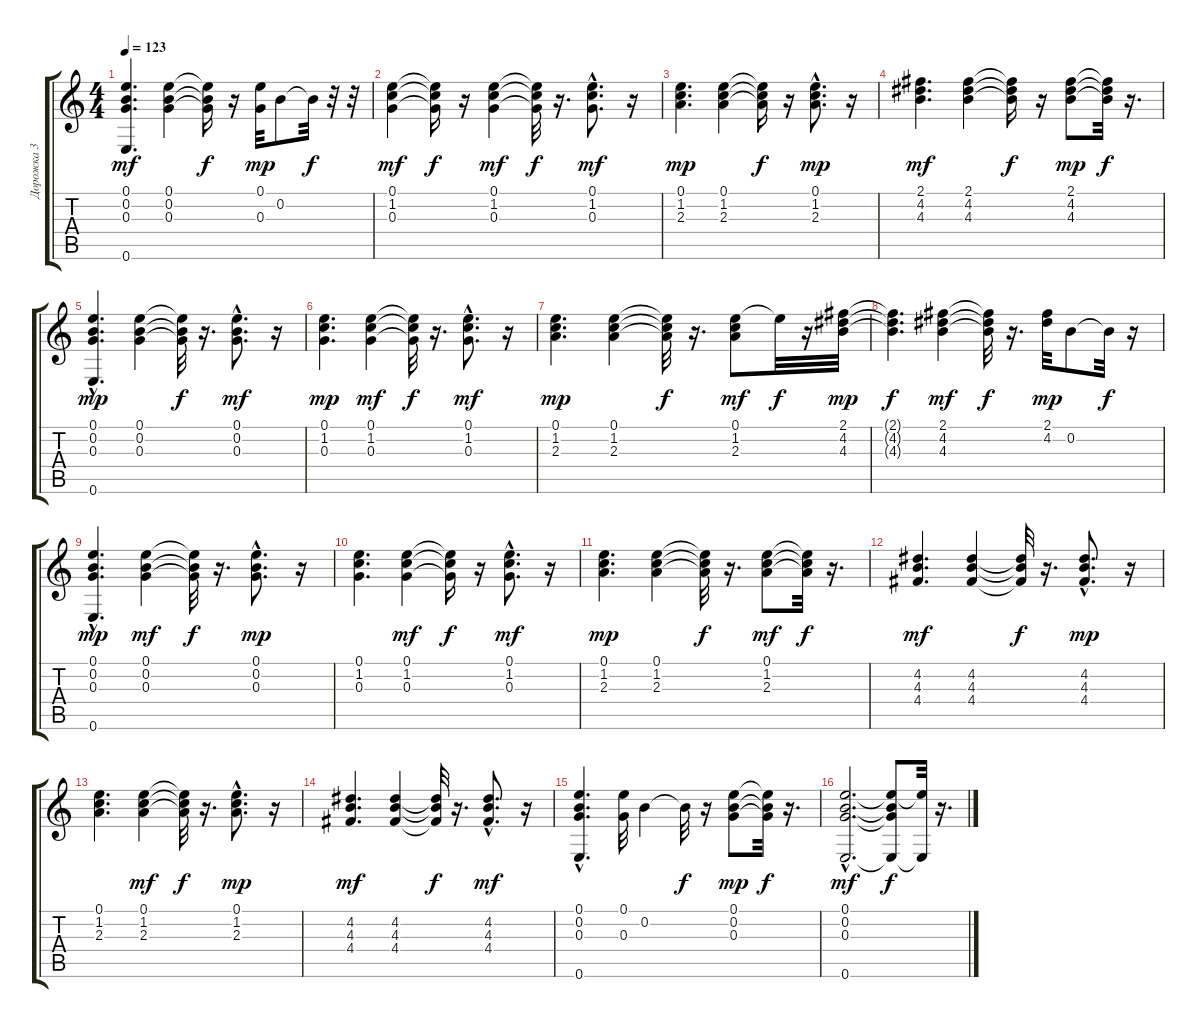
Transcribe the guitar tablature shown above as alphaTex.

\track ("Дорожка 3" "Дорожка 3") {instrument acousticguitarnylon}
\staff {score tabs}
\tuning (E4 B3 G3 D3 A2 E2) {hide}
\ts (4 4)
\tempo 123
\clef g2
\ks c
(0.1 0.2 0.3 0.6).4{d dy mf} (0.1 0.2 0.3).4 (0.1{t} 0.2{t} 0.3{t}).16{dy f} r.16 (0.1 0.3).32{dy mp} 0.2.8 0.2{t}.32{dy f} r.32 r.32 |
(0.1 1.2 0.3).4{dy mf} (0.1{t} 1.2{t} 0.3{t}).16{dy f} r.16 (0.1 1.2 0.3).4{dy mf} (0.1{t} 1.2{t} 0.3{t}).32{dy f} r.16{d} (0.1{hac} 1.2 0.3).8{d dy mf} r.16 |
(0.1 1.2 2.3).4{d dy mp} (0.1 1.2 2.3).4 (0.1{t} 1.2{t} 2.3{t}).16{dy f} r.16 (0.1{hac} 1.2 2.3).8{d dy mp} r.16 |
(2.1 4.2 4.3).4{d dy mf} (2.1 4.2 4.3).4 (2.1{t} 4.2{t} 4.3{t}).16{dy f} r.16 (2.1 4.2 4.3).8{dy mp} (2.1{t} 4.2{t} 4.3{t}).32{dy f} r.16{d} |
(0.1 0.2 0.3 0.6{hac}).4{d dy mp} (0.1 0.2 0.3).4 (0.1{t} 0.2{t} 0.3{t}).32{dy f} r.16{d} (0.1{hac} 0.2 0.3{hac}).8{d dy mf} r.16 |
(0.1 1.2 0.3).4{d dy mp} (0.1 1.2 0.3).4{dy mf} (0.1{t} 1.2{t} 0.3{t}).32{dy f} r.16{d} (0.1{hac} 1.2 0.3).8{d dy mf} r.16 |
(0.1 1.2 2.3).4{d dy mp} (0.1 1.2 2.3).4 (0.1{t} 1.2{t} 2.3{t}).32{dy f} r.16{d} (0.1 1.2 2.3).8{dy mf} 0.1{t}.32{dy f} r.16 (2.1 4.2 4.3).32{dy mp} |
(2.1{t} 4.2{t} 4.3{t}).4{d dy f} (2.1 4.2 4.3).4{dy mf} (2.1{t} 4.2{t} 4.3{t}).32{dy f} r.16{d} (2.1 4.2).32{dy mp} 0.2.8 0.2{t}.32{dy f} r.16 |
(0.1 0.2 0.3 0.6{hac}).4{d dy mp} (0.1 0.2 0.3).4{dy mf} (0.1{t} 0.2{t} 0.3{t}).32{dy f} r.16{d} (0.1{hac} 0.2 0.3{hac}).8{d dy mp} r.16 |
(0.1 1.2 0.3).4{d} (0.1 1.2 0.3).4{dy mf} (0.1{t} 1.2{t} 0.3{t}).16{dy f} r.16 (0.1{hac} 1.2 0.3).8{d dy mf} r.16 |
(0.1 1.2 2.3).4{d dy mp} (0.1 1.2 2.3).4 (0.1{t} 1.2{t} 2.3{t}).32{dy f} r.16{d} (0.1 1.2 2.3).8{dy mf} (0.1{t} 1.2{t} 2.3{t}).32{dy f} r.16{d} |
(4.2 4.3 4.4).4{d dy mf} (4.2 4.3 4.4).4 (4.2{t} 4.3{t} 4.4{t}).32{dy f} r.16{d} (4.2{hac} 4.3{hac} 4.4).8{d dy mp} r.16 |
(0.1 1.2 2.3).4{d} (0.1 1.2 2.3).4{dy mf} (0.1{t} 1.2{t} 2.3{t}).32{dy f} r.16{d} (0.1{hac} 1.2 2.3).8{d dy mp} r.16 |
(4.2 4.3 4.4).4{d dy mf} (4.2 4.3 4.4).4 (4.2{t} 4.3{t} 4.4{t}).32{dy f} r.16{d} (4.2{hac} 4.3 4.4).8{d dy mf} r.16 |
(0.1 0.2 0.3 0.6{hac}).4{d} (0.1 0.3).32 0.2.4 0.2{t}.32{dy f} r.16 (0.1 0.2 0.3).8{dy mp} (0.1{t} 0.2{t} 0.3{t}).32{dy f} r.16{d} |
(0.1{hac} 0.2{hac} 0.3{hac} 0.6{hac}).2{d dy mf} (0.1{t} 0.2{t} 0.3{t} 0.6{t}).8{dy f} (0.1{t} 0.6{t}).32 r.16{d}
